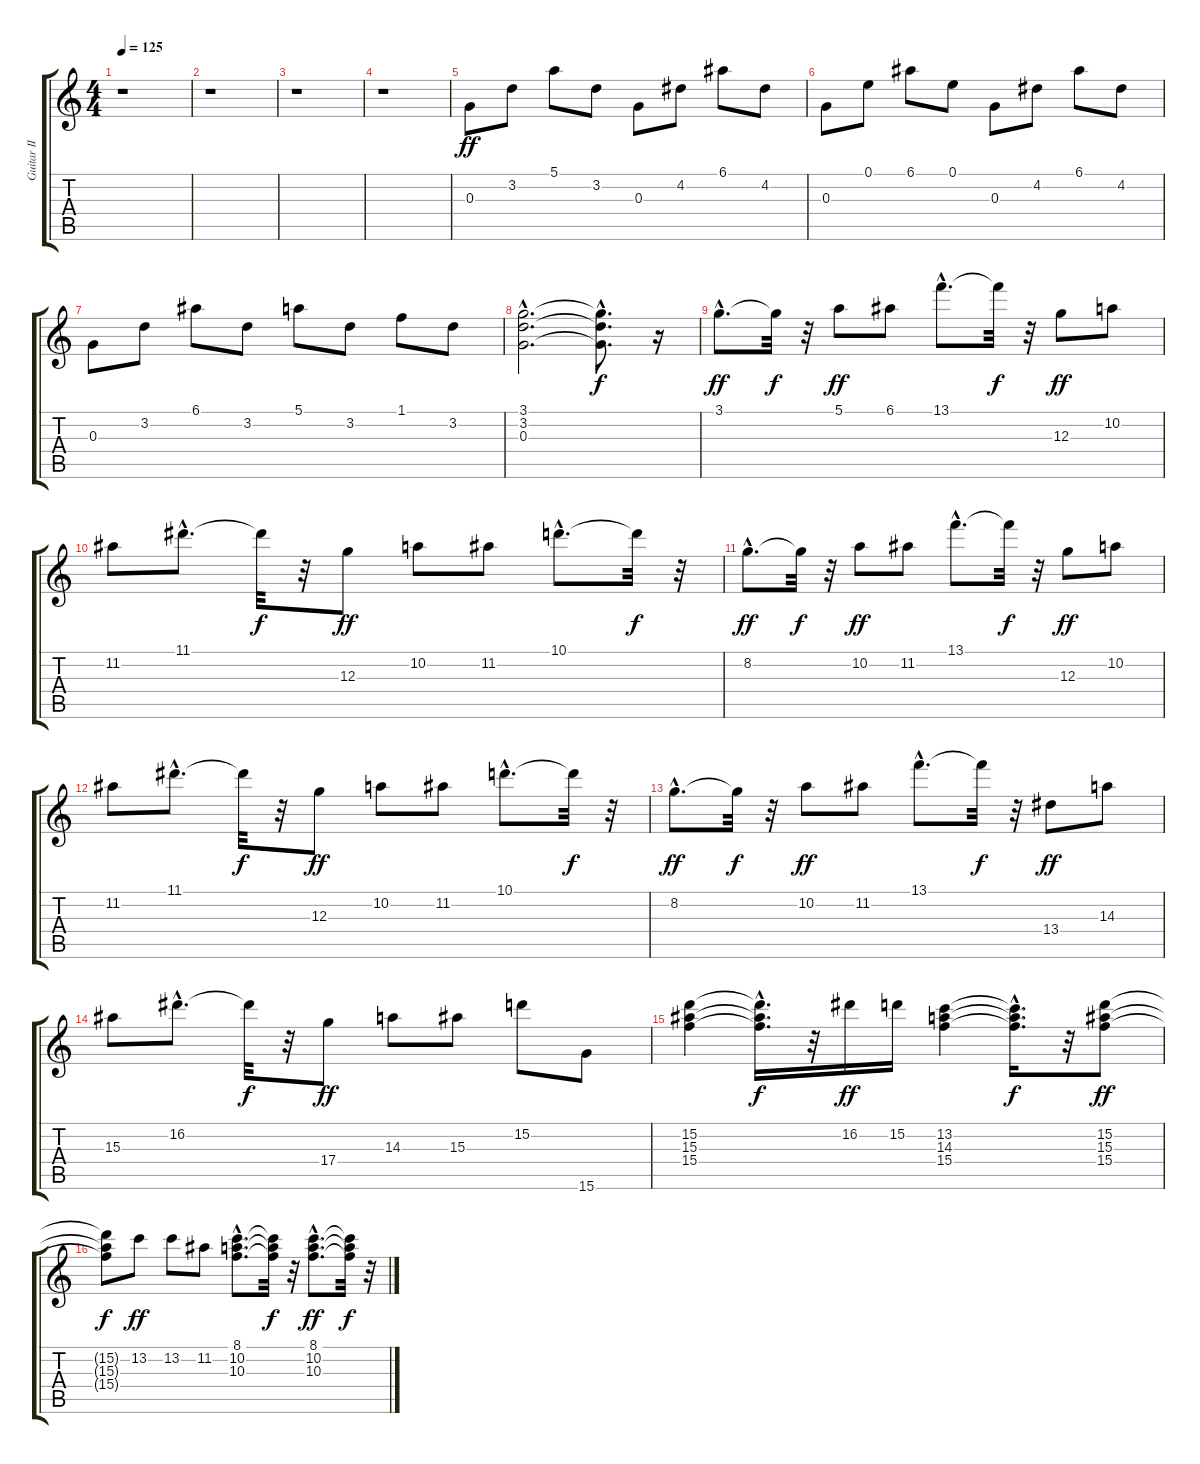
\track ("Guitar II" "Guitar II") {instrument electricguitarclean}
\staff {score tabs}
\tuning (E4 B3 G3 D3 A2 E2) {hide}
\ts (4 4)
\tempo 125
\clef g2
\ks c
r.1{dy f} |
r.1 |
r.1 |
r.1 |
0.3.8{dy ff instrument overdrivenguitar} 3.2.8 5.1.8 3.2.8 0.3.8 4.2.8 6.1.8 4.2.8 |
0.3.8 0.1.8 6.1.8 0.1.8 0.3.8 4.2.8 6.1.8 4.2.8 |
0.3.8 3.2.8 6.1.8 3.2.8 5.1.8 3.2.8 1.1.8 3.2.8 |
(3.1{hac} 3.2{hac} 0.3{hac}).2{d} (3.1{hac t} 3.2{hac t} 0.3{hac t}).8{d dy f} r.16 |
3.1{hac}.8{d dy ff} 3.1{t}.32{dy f} r.32 5.1.8{dy ff} 6.1.8 13.1{hac}.8{d} 13.1{t}.32{dy f} r.32 12.3.8{dy ff} 10.2.8 |
11.2.8 11.1{hac}.8{d} 11.1{t}.32{dy f} r.32 12.3.8{dy ff} 10.2.8 11.2.8 10.1{hac}.8{d} 10.1{t}.32{dy f} r.32 |
8.2{hac}.8{d dy ff} 8.2{t}.32{dy f} r.32 10.2.8{dy ff} 11.2.8 13.1{hac}.8{d} 13.1{t}.32{dy f} r.32 12.3.8{dy ff} 10.2.8 |
11.2.8 11.1{hac}.8{d} 11.1{t}.32{dy f} r.32 12.3.8{dy ff} 10.2.8 11.2.8 10.1{hac}.8{d} 10.1{t}.32{dy f} r.32 |
8.2{hac}.8{d dy ff} 8.2{t}.32{dy f} r.32 10.2.8{dy ff} 11.2.8 13.1{hac}.8{d} 13.1{t}.32{dy f} r.32 13.4.8{dy ff} 14.3.8 |
15.3.8 16.2{hac}.8{d} 16.2{t}.32{dy f} r.32 17.4.8{dy ff} 14.3.8 15.3.8 15.2.8 15.6.8 |
(15.2 15.3 15.4).4 (15.2{hac t} 15.3{hac t} 15.4{hac t}).16{d dy f} r.32 16.2.16{dy ff} 15.2.16 (13.2 14.3 15.4).4 (13.2{hac t} 14.3{hac t} 15.4{hac t}).16{d dy f} r.32 (15.2 15.3 15.4).8{dy ff} |
(15.2{t} 15.3{t} 15.4{t}).8{dy f} 13.2.8{dy ff} 13.2.8 11.2.8 (8.1{hac} 10.2{hac} 10.3{hac}).8{d} (8.1{t} 10.2{t} 10.3{t}).32{dy f} r.32 (8.1{hac} 10.2{hac} 10.3{hac}).8{d dy ff} (8.1{t} 10.2{t} 10.3{t}).32{dy f} r.32
